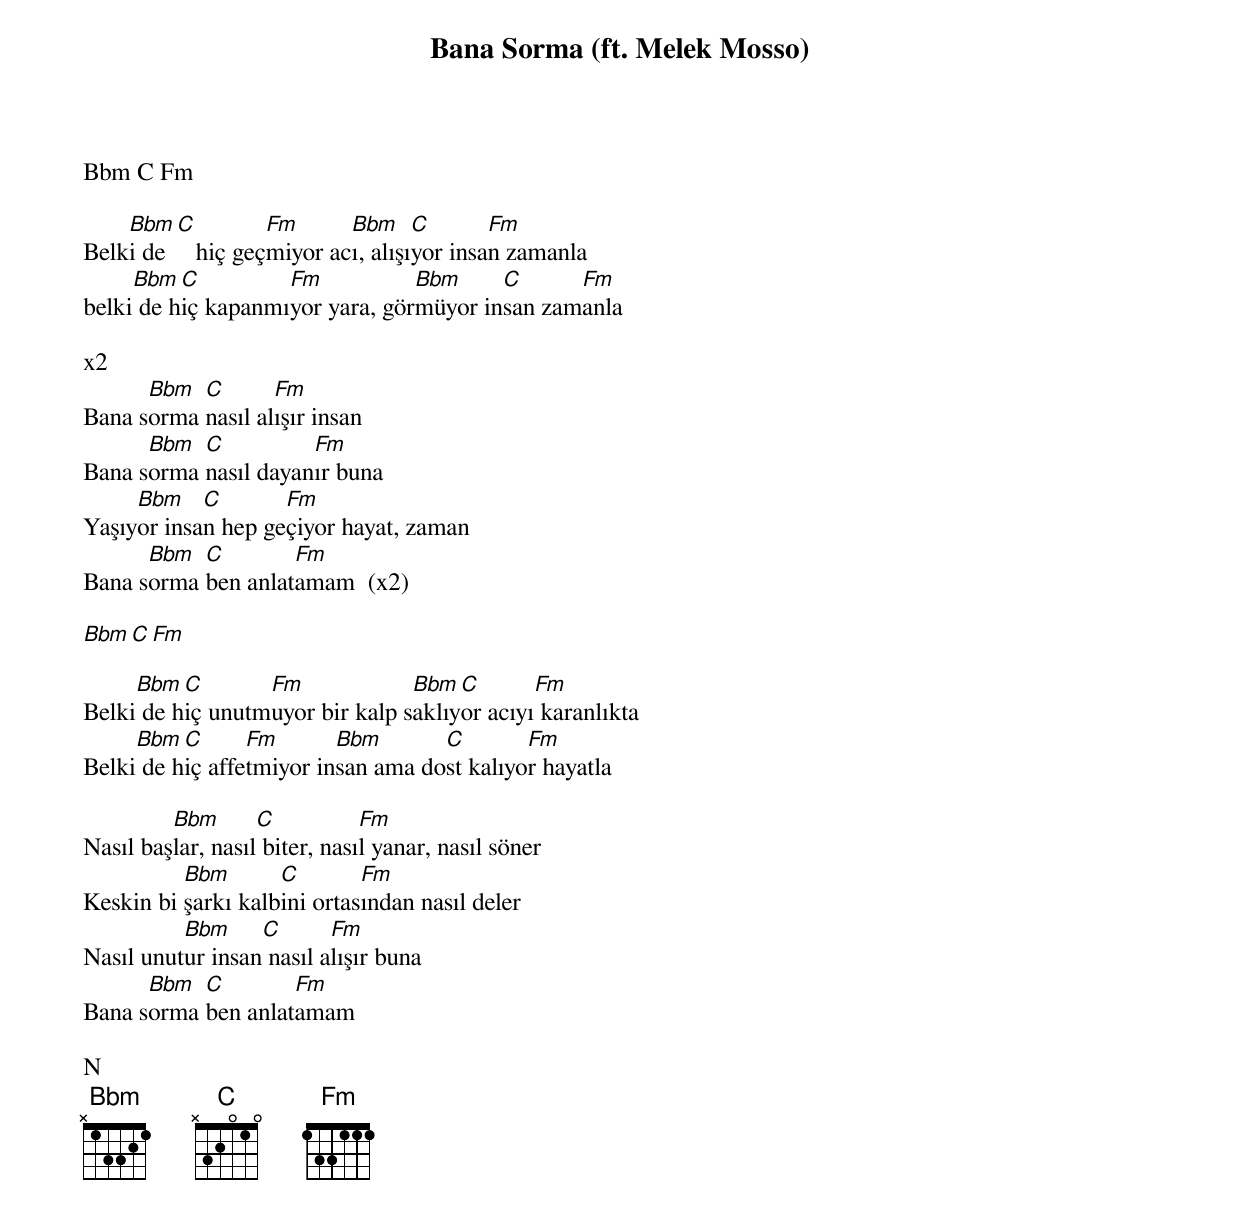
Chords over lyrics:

{title: Bana Sorma (ft. Melek Mosso)}
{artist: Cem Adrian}

Bbm C Fm

    Bbm  C         Fm      Bbm     C       Fm
Belki de    hiç geçmiyor acı, alışıyor insan zamanla
     Bbm  C         Fm           Bbm     C      Fm
belki de hiç kapanmıyor yara, görmüyor insan zamanla

x2
      Bbm  C       Fm
Bana sorma nasıl alışır insan
      Bbm  C          Fm
Bana sorma nasıl dayanır buna
     Bbm    C       Fm
Yaşıyor insan hep geçiyor hayat, zaman
      Bbm  C        Fm
Bana sorma ben anlatamam  (x2)

Bbm C Fm

     Bbm  C       Fm             Bbm  C       Fm
Belki de hiç unutmuyor bir kalp saklıyor acıyı karanlıkta
     Bbm  C      Fm       Bbm       C        Fm
Belki de hiç affetmiyor insan ama dost kalıyor hayatla

         Bbm       C           Fm
Nasıl başlar, nasıl biter, nasıl yanar, nasıl söner
          Bbm       C        Fm
Keskin bi şarkı kalbini ortasından nasıl deler
          Bbm     C       Fm
Nasıl unutur insan nasıl alışır buna
      Bbm  C        Fm
Bana sorma ben anlatamam

N
